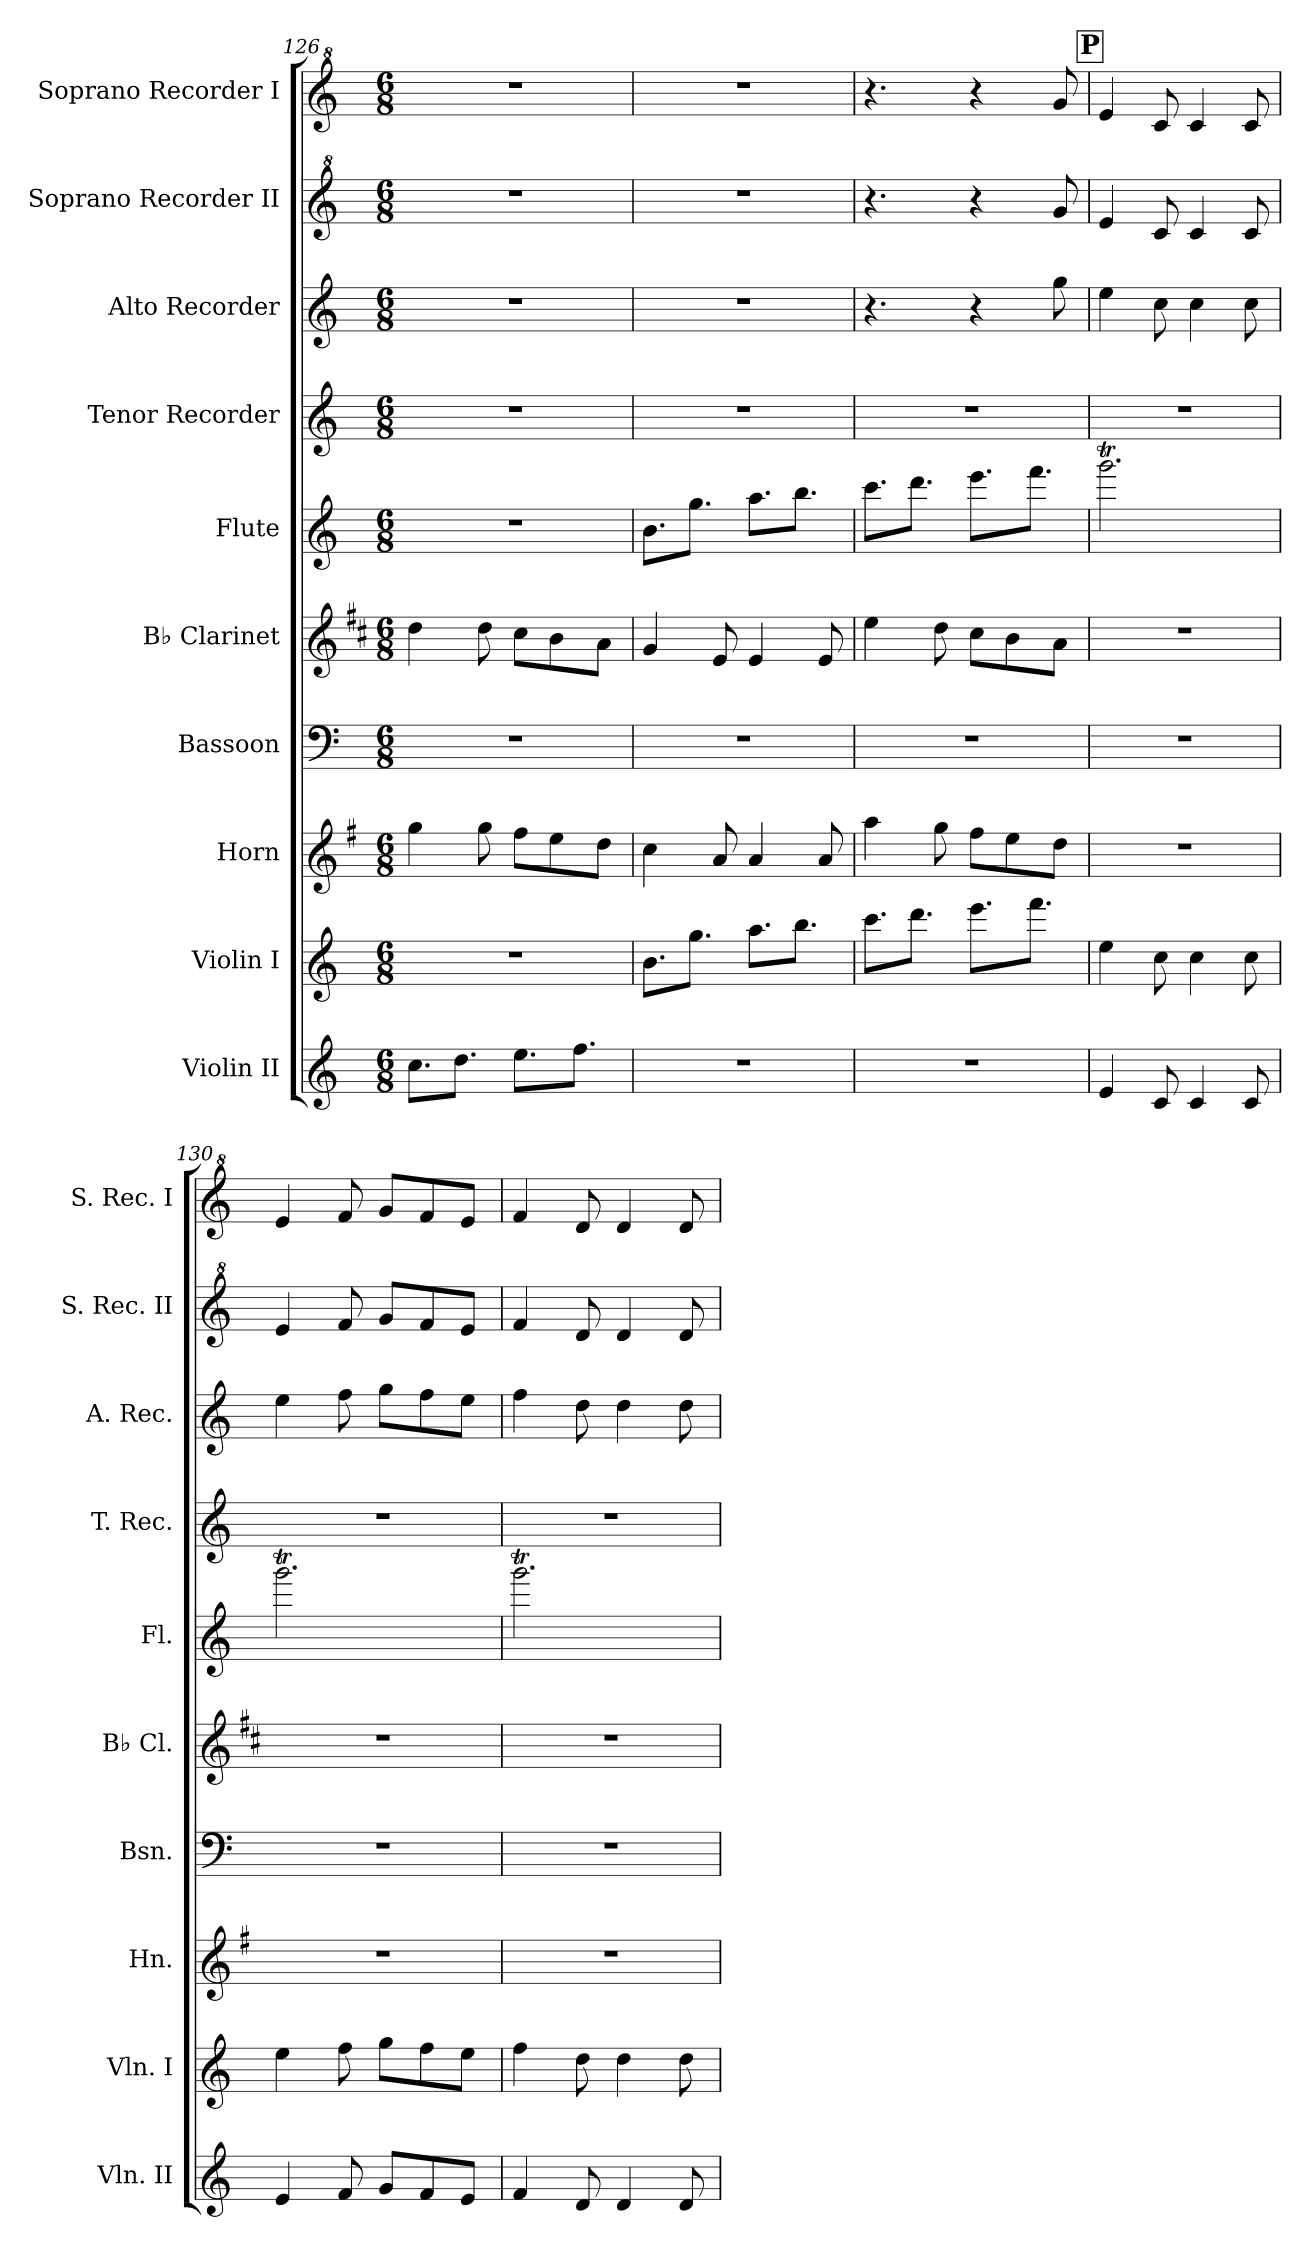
**kern	**kern	**kern	**kern	**kern	**kern	**kern	**kern	**kern	**kern
*part10	*part9	*part8	*part7	*part6	*part5	*part4	*part3	*part2	*part1
*staff10	*staff9	*staff8	*staff7	*staff6	*staff5	*staff4	*staff3	*staff2	*staff1
*I"Violin II	*I"Violin I	*I"Horn	*I"Bassoon	*I"B♭ Clarinet	*I"Flute	*I"Tenor Recorder	*I"Alto Recorder	*I"Soprano Recorder II	*I"Soprano Recorder I
*I'Vln. II	*I'Vln. I	*I'Hn.	*I'Bsn.	*I'B♭ Cl.	*I'Fl.	*I'T. Rec.	*I'A. Rec.	*I'S. Rec. II	*I'S. Rec. I
*clefG2	*clefG2	*clefG2	*clefF4	*clefG2	*clefG2	*clefG2	*clefG2	*clefG^2	*clefG^2
*	*	*ITrd4c7	*	*ITrd1c2	*	*	*	*	*
*k[]	*k[]	*k[]	*k[]	*k[]	*k[]	*k[]	*k[]	*k[]	*k[]
*C:	*C:	*C:	*C:	*C:	*C:	*C:	*C:	*C:	*C:
*M6/8	*M6/8	*M6/8	*M6/8	*M6/8	*M6/8	*M6/8	*M6/8	*M6/8	*M6/8
=126	=126	=126	=126	=126	=126	=126	=126	=126	=126
8.cc\L	2.r	4cc\	2.r	4cc\	2.r	2.r	2.r	2.r	2.r
8.dd\J	.	.	.	.	.	.	.	.	.
.	.	8cc\	.	8cc\	.	.	.	.	.
8.ee\L	.	8b\L	.	8b\L	.	.	.	.	.
.	.	8a\	.	8a\	.	.	.	.	.
8.ff\J	.	.	.	.	.	.	.	.	.
.	.	8g\J	.	8g\J	.	.	.	.	.
=127	=127	=127	=127	=127	=127	=127	=127	=127	=127
2.r	8.b\L	4f\	2.r	4f/	8.b\L	2.r	2.r	2.r	2.r
.	8.gg\J	.	.	.	8.gg\J	.	.	.	.
.	.	8d/	.	8d/	.	.	.	.	.
.	8.aa\L	4d/	.	4d/	8.aa\L	.	.	.	.
.	8.bb\J	.	.	.	8.bb\J	.	.	.	.
.	.	8d/	.	8d/	.	.	.	.	.
=128	=128	=128	=128	=128	=128	=128	=128	=128	=128
2.r	8.ccc\L	4dd\	2.r	4dd\	8.ccc\L	2.r	4.r	4.r	4.r
.	8.ddd\J	.	.	.	8.ddd\J	.	.	.	.
.	.	8cc\	.	8cc\	.	.	.	.	.
.	8.eee\L	8b\L	.	8b\L	8.eee\L	.	4r	4r	4r
.	.	8a\	.	8a\	.	.	.	.	.
.	8.fff\J	.	.	.	8.fff\J	.	.	.	.
.	.	8g\J	.	8g\J	.	.	8gg\	8gg/	8gg/
!!LO:REH:place=s1:a:t=P
=129	=129	=129	=129	=129	=129	=129	=129	=129	=129
4e/	4ee\	2.r	2.r	2.r	2.gggT\	2.r	4ee\	4ee/	4ee/
8c/	8cc\	.	.	.	.	.	8cc\	8cc/	8cc/
4c/	4cc\	.	.	.	.	.	4cc\	4cc/	4cc/
8c/	8cc\	.	.	.	.	.	8cc\	8cc/	8cc/
!!LO:PB:g=z
=130	=130	=130	=130	=130	=130	=130	=130	=130	=130
4e/	4ee\	2.r	2.r	2.r	2.gggT\	2.r	4ee\	4ee/	4ee/
8f/	8ff\	.	.	.	.	.	8ff\	8ff/	8ff/
8g/L	8gg\L	.	.	.	.	.	8gg\L	8gg/L	8gg/L
8f/	8ff\	.	.	.	.	.	8ff\	8ff/	8ff/
8e/J	8ee\J	.	.	.	.	.	8ee\J	8ee/J	8ee/J
=131	=131	=131	=131	=131	=131	=131	=131	=131	=131
4f/	4ff\	2.r	2.r	2.r	2.gggT\	2.r	4ff\	4ff/	4ff/
8d/	8dd\	.	.	.	.	.	8dd\	8dd/	8dd/
4d/	4dd\	.	.	.	.	.	4dd\	4dd/	4dd/
8d/	8dd\	.	.	.	.	.	8dd\	8dd/	8dd/
=	=	=	=	=	=	=	=	=	=
*-	*-	*-	*-	*-	*-	*-	*-	*-	*-
